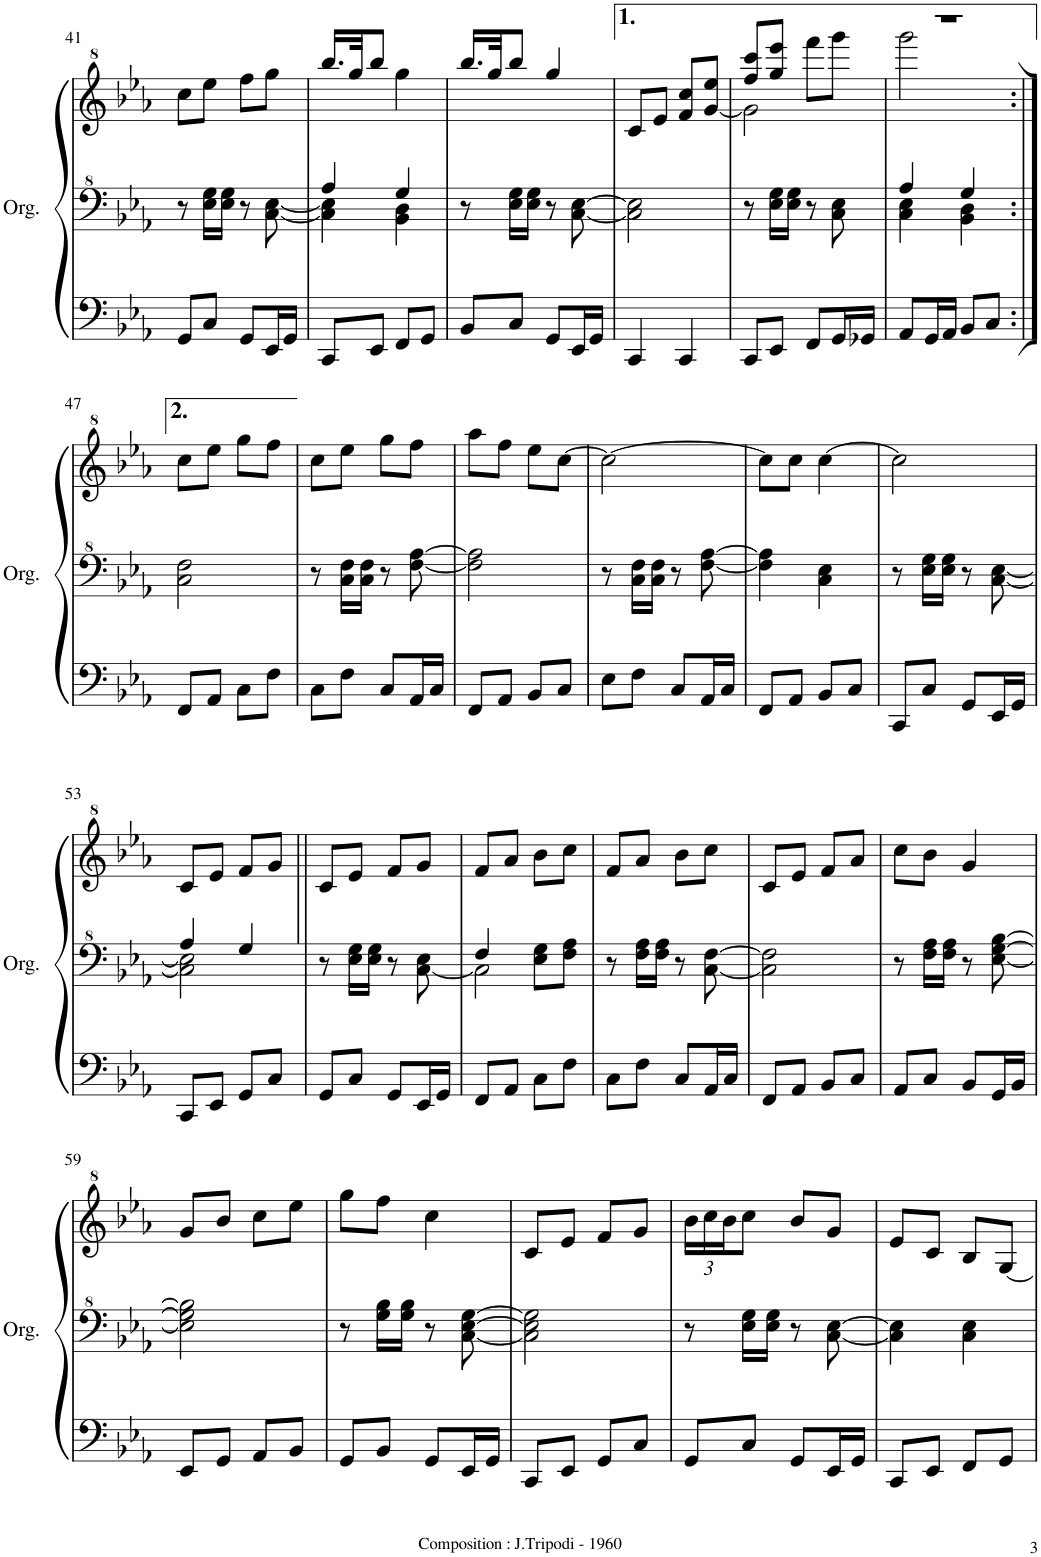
**kern	**kern	**kern
*part1	*part1	*part1
*staff3	*staff2	*staff1
*I"Orgue	*	*
*I'Org.	*	*
!!LO:PB:g=z
*clefF4	*clefF^4	*clefG^2
*k[b-e-a-]	*k[b-e-a-]	*k[b-e-a-]
*M2/4	*M2/4	*M2/4
=41	=41	=41
8GG/L	8r	8ccc\L
8C/J	16e-\ 16g\LL	8eee-\J
.	16e-\ 16g\JJ	.
8GG/L	8r	8fff\L
16EE-/L	[8c\ [8e-\	8ggg\J
16GG/JJ	.	.
=42	=42	=42
*	*^	*
8CC/L	4c\] 4e-\]	4a-/	16.bbb-/LL
.	.	.	32ggg/JK
8EE-/J	.	.	8bbb-/J
8FF/L	4B-\ 4d\	4g/	4ggg\
8GG/J	.	.	.
*	*v	*v	*
=43	=43	=43
8BB-/L	8r	16.bbb-/LL
.	.	32ggg/JK
8C/J	16e-\ 16g\LL	8bbb-/J
.	16e-\ 16g\JJ	.
8GG/L	8r	4ggg/
16EE-/L	[8c\ [8e-\	.
16GG/JJ	.	.
=44	=44	=44
4CC/	2c\] 2e-\]	8cc/L
.	.	8ee-/J
4CC/	.	8ff/ 8ccc/L
.	.	[8gg/ 8eee-/J
=45	=45	=45
*	*	*^
8CC/L	8r	2gg\]	8fff/ 8cccc/L
8EE-/J	16e-\ 16g\LL	.	8ggg/ 8eeee-/J
.	16e-\ 16g\JJ	.	.
8FF/L	8r	.	8ffff\L
16GG/L	8c\ 8e-\	.	8gggg\J
16GG-X/JJ	.	.	.
=46	=46	=46	=46
*	*^	*	*
8AA-/L	4c\ 4e-\	4a-/	2r	2gggg\
16GG/L	.	.	.	.
16AA-/JJ	.	.	.	.
8BB-/L	4B-\ 4d\	4g/	.	.
8C/J	.	.	.	.
*	*v	*v	*	*
*	*	*v	*v
!!LO:LB:g=z
=47:|!	=47:|!	=47:|!
8FF/L	2c\ 2f\	8ccc\L
8AA-/J	.	8eee-\J
8C\L	.	8ggg\L
8F\J	.	8fff\J
=48	=48	=48
8C\L	8r	8ccc\L
8F\J	16c\ 16f\LL	8eee-\J
.	16c\ 16f\JJ	.
8C/L	8r	8ggg\L
16AA-/L	[8f\ [8a-\	8fff\J
16C/JJ	.	.
=49	=49	=49
8FF/L	2f\] 2a-\]	8aaa-\L
8AA-/J	.	8fff\J
8BB-/L	.	8eee-\L
8C/J	.	[8ccc\J
=50	=50	=50
8E-\L	8r	2ccc\_
8F\J	16c\ 16f\LL	.
.	16c\ 16f\JJ	.
8C/L	8r	.
16AA-/L	[8f\ [8a-\	.
16C/JJ	.	.
=51	=51	=51
8FF/L	4f\] 4a-\]	8ccc\L]
8AA-/J	.	8ccc\J
8BB-/L	4c\ 4e-\	[4ccc\
8C/J	.	.
=52	=52	=52
8CC/L	8r	2ccc\]
8C/J	16e-\ 16g\LL	.
.	16e-\ 16g\JJ	.
8GG/L	8r	.
16EE-/L	[8c\ [8e-\	.
16GG/JJ	.	.
!!LO:LB:g=z
=53	=53	=53
*	*^	*
8CC/L	2c\] 2e-\]	4a-/	8cc/L
8EE-/J	.	.	8ee-/J
8GG/L	.	4g/	8ff/L
8C/J	.	.	8gg/J
*	*v	*v	*
=54||	=54||	=54||
8GG/L	8r	8cc/L
8C/J	16e-\ 16g\LL	8ee-/J
.	16e-\ 16g\JJ	.
8GG/L	8r	8ff/L
16EE-/L	[8c\ 8e-\	8gg/J
16GG/JJ	.	.
=55	=55	=55
*	*^	*
8FF/L	2c\]	4f/	8ff/L
8AA-/J	.	.	8aa-/J
8C\L	.	8e-\ 8g\L	8bb-\L
8F\J	.	8f\ 8a-\J	8ccc\J
*	*v	*v	*
=56	=56	=56
8C\L	8r	8ff/L
8F\J	16f\ 16a-\LL	8aa-/J
.	16f\ 16a-\JJ	.
8C/L	8r	8bb-\L
16AA-/L	[8c\ [8f\	8ccc\J
16C/JJ	.	.
=57	=57	=57
8FF/L	2c\] 2f\]	8cc/L
8AA-/J	.	8ee-/J
8BB-/L	.	8ff/L
8C/J	.	8aa-/J
=58	=58	=58
8AA-/L	8r	8ccc\L
8C/J	16f\ 16a-\LL	8bb-\J
.	16f\ 16a-\JJ	.
8BB-/L	8r	4gg/
16GG/L	[8e-\ [8g\ [8b-\	.
16BB-/JJ	.	.
!!LO:LB:g=z
=59	=59	=59
8EE-/L	2e-\] 2g\] 2b-\]	8gg/L
8GG/J	.	8bb-/J
8AA-/L	.	8ccc\L
8BB-/J	.	8eee-\J
=60	=60	=60
8GG/L	8r	8ggg\L
8BB-/J	16g\ 16b-\LL	8fff\J
.	16g\ 16b-\JJ	.
8GG/L	8r	4ccc\
16EE-/L	[8c\ [8e-\ [8g\	.
16GG/JJ	.	.
=61	=61	=61
8CC/L	2c\] 2e-\] 2g\]	8cc/L
8EE-/J	.	8ee-/J
8GG/L	.	8ff/L
8C/J	.	8gg/J
=62	=62	=62
*	*	*Xbrackettup
8GG/L	8r	24bb-\LL
.	.	24ccc\
.	.	24bb-\J
8C/J	16e-\ 16g\LL	8ccc\J
.	16e-\ 16g\JJ	.
8GG/L	8r	8bb-/L
16EE-/L	[8c\ [8e-\	8gg/J
16GG/JJ	.	.
=63	=63	=63
8CC/L	4c\] 4e-\]	8ee-/L
8EE-/J	.	8cc/J
8FF/L	4c\ 4e-\	8b-/L
8GG/J	.	[8g/J
=	=	=
*-	*-	*-
